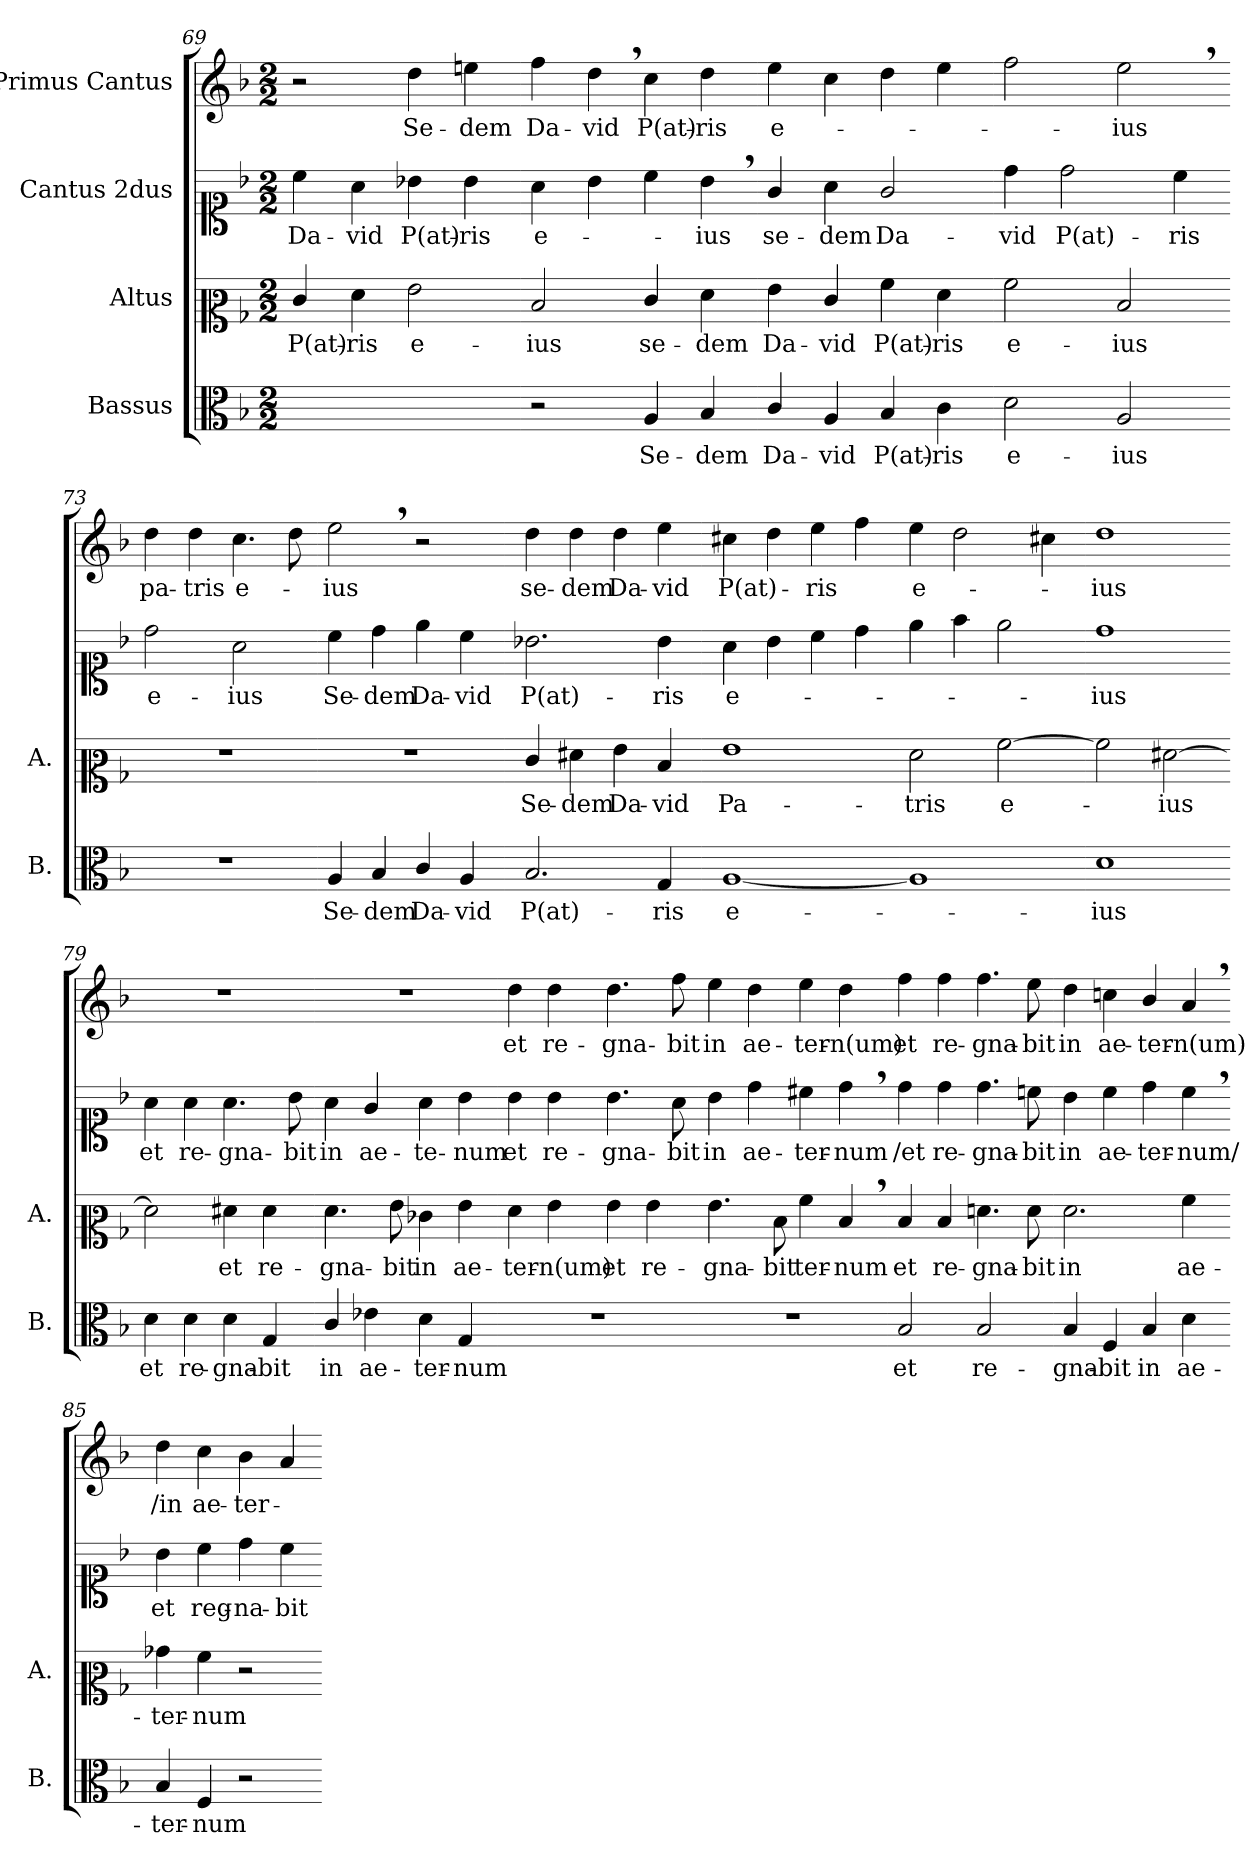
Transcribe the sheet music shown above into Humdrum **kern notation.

**kern	**text	**kern	**text	**kern	**text	**kern	**text
*part4	*part4	*part3	*part3	*part2	*part2	*part1	*part1
*staff4	*staff4	*staff3	*staff3	*staff2	*staff2	*staff1	*staff1
*I"Bassus	*	*I"Altus	*	*I"Cantus 2dus	*	*I"Primus Cantus	*
*I'B.	*	*I'A.	*	*	*	*	*
*clefC3	*	*clefC2	*	*clefC1	*	*clefG2	*
*k[b-]	*	*k[b-]	*	*k[b-]	*	*k[b-]	*
*M2/2	*	*M2/2	*	*M2/2	*	*M2/2	*
=69	=69	=69	=69	=69	=69	=69	=69
1ryy	.	4e/	P(at)-	4cc\	Da-	2r	.
.	.	4f\	-ris	4a\	-vid	.	.
.	.	2g\	e-	4b-X\	P(at)-	4dd\	Se-
.	.	.	.	4b-\	-ris	4een\	-dem
=70-	=70-	=70-	=70-	=70-	=70-	=70-	=70-
2r	.	2d/	-ius	4a\	e-	4ff\	Da-
.	.	.	.	4b-\	.	4dd,\	-vid
4A/	Se-	4e/	se-	4cc\	.	4cc\	P(at)-
4B-/	-dem	4f\	-dem	4b-,\	-ius	4dd\	-ris
=71-	=71-	=71-	=71-	=71-	=71-	=71-	=71-
4c/	Da-	4g\	Da-	4g/	se-	4ee\	e-
4A/	-vid	4e/	-vid	4a\	-dem	4cc\	.
4B-/	P(at)-	4a\	P(at)-	2g/	Da-	4dd\	.
4c\	-ris	4f\	-ris	.	.	4ee\	.
=72-	=72-	=72-	=72-	=72-	=72-	=72-	=72-
2d\	e-	2a\	e-	4dd\	-vid	2ff\	.
.	.	.	.	2dd\	P(at)-	.	.
2A/	-ius	2d/	-ius	.	.	2ee,\	-ius
.	.	.	.	4cc\	-ris	.	.
=73-	=73-	=73-	=73-	=73-	=73-	=73-	=73-
1r	.	1r	.	2dd\	e-	4dd\	pa-
.	.	.	.	.	.	4dd\	-tris
.	.	.	.	2a\	-ius	4.cc\	e-
.	.	.	.	.	.	8dd\	.
=74-	=74-	=74-	=74-	=74-	=74-	=74-	=74-
4A/	Se-	1r	.	4cc\	Se-	2ee,\	-ius
4B-/	-dem	.	.	4dd\	-dem	.	.
4c/	Da-	.	.	4ee\	Da-	2r	.
4A/	-vid	.	.	4cc\	-vid	.	.
=75-	=75-	=75-	=75-	=75-	=75-	=75-	=75-
2.B-/	P(at)-	4e/	Se-	2.b-X\	P(at)-	4dd\	se-
.	.	4f#X\	-dem	.	.	4dd\	-dem
.	.	4g\	Da-	.	.	4dd\	Da-
4G/	-ris	4d/	-vid	4b-\	-ris	4ee\	-vid
=76-	=76-	=76-	=76-	=76-	=76-	=76-	=76-
[1A	e-	1g	Pa-	4a\	e-	4cc#X\	P(at)-
.	.	.	.	4b-\	.	4dd\	.
.	.	.	.	4cc\	.	4ee\	ris
.	.	.	.	4dd\	.	4ff\	.
=77-	=77-	=77-	=77-	=77-	=77-	=77-	=77-
1A]	.	2f#\	-tris	4ee\	.	4ee\	e-
.	.	.	.	4ff\	.	2dd\	.
.	.	[2a\	e-	2ee\	.	.	.
.	.	.	.	.	.	4cc#X\	.
=78-	=78-	=78-	=78-	=78-	=78-	=78-	=78-
1d	-ius	2a\]	.	1dd	-ius	1dd	-ius
.	.	[2f#X\	-ius	.	.	.	.
=79-	=79-	=79-	=79-	=79-	=79-	=79-	=79-
4d\	et	2f#\]	.	4a\	et	1r	.
4d\	re-	.	.	4a\	re-	.	.
4d\	-gna-	4f#X\	et	4.a\	-gna-	.	.
4G/	-bit	4f#\	re-	.	.	.	.
.	.	.	.	8b-\	-bit	.	.
=80-	=80-	=80-	=80-	=80-	=80-	=80-	=80-
4c/	in	4.f#\	-gna-	4a\	in	1r	.
4e-X\	ae-	.	.	4g/	ae-	.	.
.	.	8g\	-bit	.	.	.	.
4d\	-ter-	4e-X\	in	4a\	-te-	.	.
4G/	-num	4g\	ae-	4b-\	-num	.	.
=81-	=81-	=81-	=81-	=81-	=81-	=81-	=81-
1r	.	4f#\	-ter-	4b-\	et	4dd\	et
.	.	4g\	-n(um)	4b-\	re-	4dd\	re-
.	.	4g\	et	4.b-\	-gna-	4.dd\	-gna-
.	.	4g\	re-	.	.	.	.
.	.	.	.	8a\	-bit	8ff\	-bit
=82-	=82-	=82-	=82-	=82-	=82-	=82-	=82-
1r	.	4.g\	-gna-	4b-\	in	4ee\	in
.	.	.	.	4dd\	ae-	4dd\	ae-
.	.	8d\	-bit	.	.	.	.
.	.	4a\	ter-	4cc#X\	-ter-	4ee\	-ter-
.	.	4d,/	-num	4dd,\	-num	4dd\	-n(um)
=83-	=83-	=83-	=83-	=83-	=83-	=83-	=83-
2B-/	et	4d/	et	4dd\	/et	4ff\	et
.	.	4d/	re-	4dd\	re-	4ff\	re-
2B-/	re-	4.fn\	-gna-	4.dd\	-gna-	4.ff\	-gna-
.	.	8f\	-bit	8ccn\	-bit	8ee\	-bit
=84-	=84-	=84-	=84-	=84-	=84-	=84-	=84-
4B-/	-gna-	2.f\	in	4b-\	in	4dd\	in
4F/	-bit	.	.	4cc\	ae-	4ccn\	ae-
4B-/	in	.	.	4dd\	-ter-	4b-/	-ter-
4d\	ae-	4a\	ae-	4cc,\	-num/	4a,/	-n(um)
=85-	=85-	=85-	=85-	=85-	=85-	=85-	=85-
4B-/	-ter-	4b-X\	-ter-	4b-\	et	4dd\	/in
4F/	-num	4a\	-num	4cc\	reg-	4cc\	ae-
2r	.	2r	.	4dd\	-na-	4b-\	-ter-
.	.	.	.	4cc\	-bit	4a/	.
=-	=-	=-	=-	=-	=-	=-	=-
*-	*-	*-	*-	*-	*-	*-	*-
